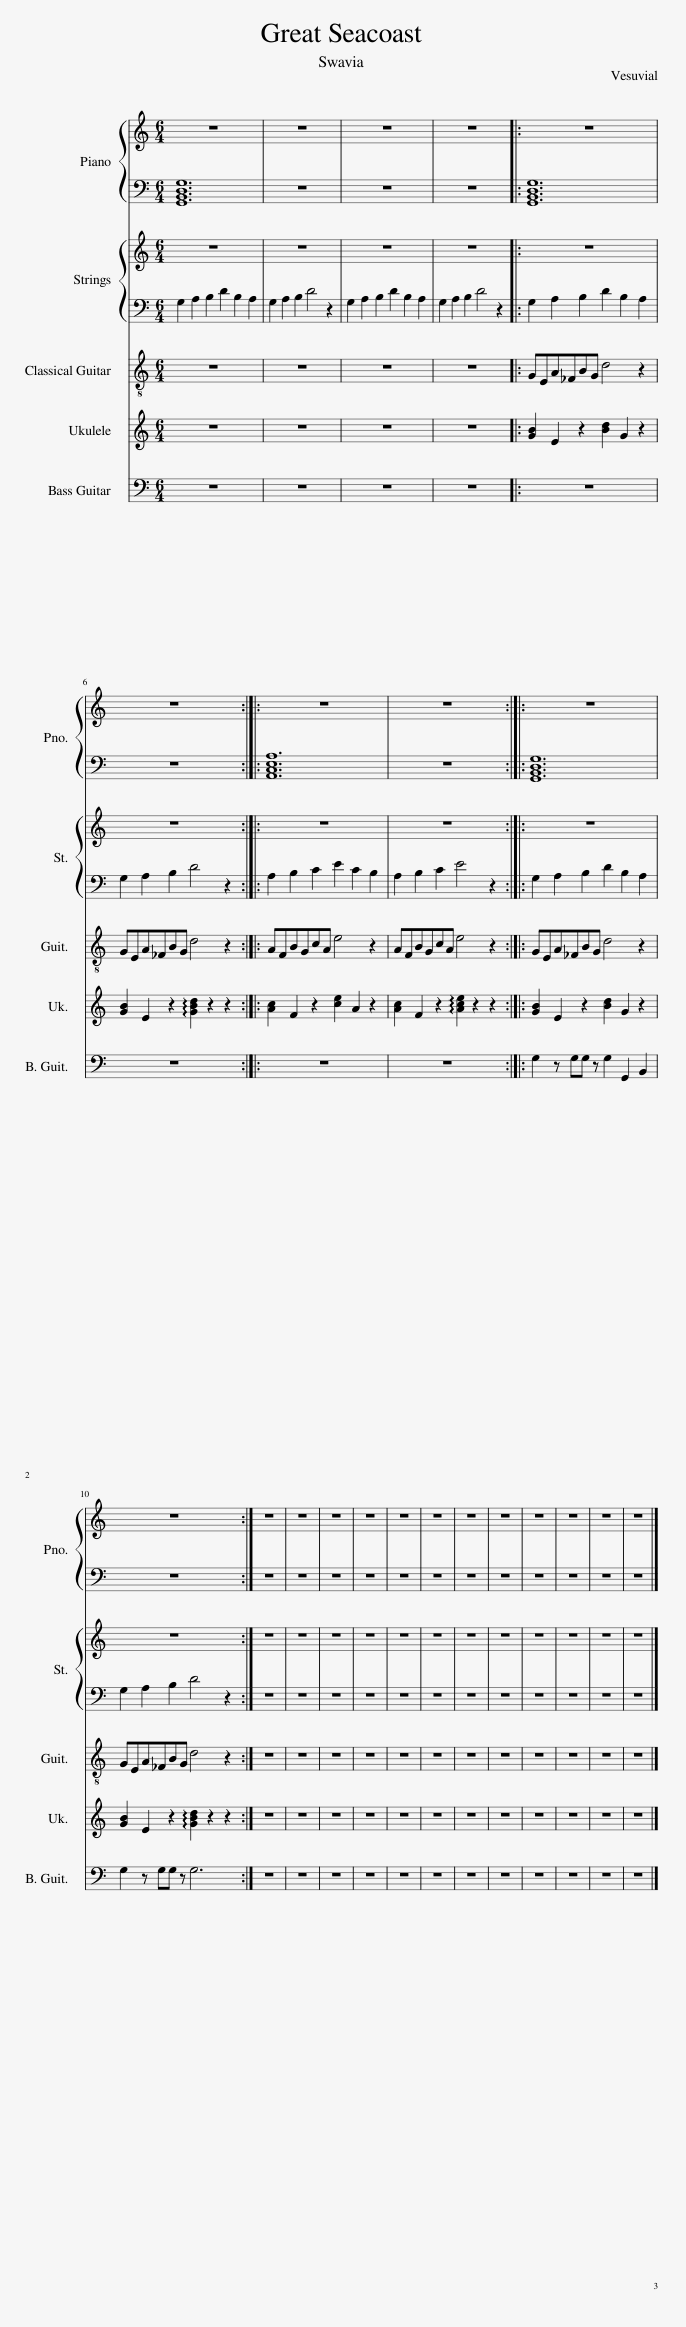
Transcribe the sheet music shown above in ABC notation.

X:1
%%score 1 2 3 4 5
L:1/8
M:6/4
I:linebreak $
K:C
V:1 bass
V:2 bass
V:3 treble-8
V:4 treble
V:5 bass transpose=-12
V:1
 [G,,B,,D,G,]12 | z12 | z12 | z12 |: [G,,B,,D,G,]12 |$ %5
 z12 :: [A,,C,E,A,]12 | z12 :: [G,,B,,D,G,]12 |$ z12 :| %10
 z12 | z12 | z12 | z12 | z12 | %15
 z12 | z12 | z12 | z12 | z12 | %20
 z12 | z12 |] %22
V:2
 G,2 A,2 B,2 D2 B,2 A,2 | G,2 A,2 B,2 D4 z2 | G,2 A,2 B,2 D2 B,2 A,2 | G,2 A,2 B,2 D4 z2 |: G,2 A,2 B,2 D2 B,2 A,2 |$ %5
 G,2 A,2 B,2 D4 z2 :: A,2 B,2 C2 E2 C2 B,2 | A,2 B,2 C2 E4 z2 :: G,2 A,2 B,2 D2 B,2 A,2 |$ G,2 A,2 B,2 D4 z2 :| %10
 z12 | z12 | z12 | z12 | z12 | %15
 z12 | z12 | z12 | z12 | z12 | %20
 z12 | z12 |] %22
V:3
 z12 | z12 | z12 | z12 |: GEA_FBG d4 z2 |$ %5
 GEA_FBG d4 z2 :: AFBGcA e4 z2 | AFBGcA e4 z2 :: GEA_FBG d4 z2 |$ GEA_FBG d4 z2 :| %10
 z12 | z12 | z12 | z12 | z12 | %15
 z12 | z12 | z12 | z12 | z12 | %20
 z12 | z12 |] %22
V:4
 z12 | z12 | z12 | z12 |: [GB]2 E2 z2 [Bd]2 G2 z2 |$ %5
 [GB]2 E2 z2 !arpeggio![GBd]2 z2 z2 :: [Ac]2 F2 z2 [ce]2 A2 z2 | [Ac]2 F2 z2 !arpeggio![Ace]2 z2 z2 :: [GB]2 E2 z2 [Bd]2 G2 z2 |$ [GB]2 E2 z2 !arpeggio![GBd]2 z2 z2 :| %10
 z12 | z12 | z12 | z12 | z12 | %15
 z12 | z12 | z12 | z12 | z12 | %20
 z12 | z12 |] %22
V:5
 z12 | z12 | z12 | z12 |: z12 |$ %5
 z12 :: z12 | z12 :: G,2 z G,G, z G,2 G,,2 B,,2 |$ G,2 z G,G, z G,6 :| %10
 z12 | z12 | z12 | z12 | z12 | %15
 z12 | z12 | z12 | z12 | z12 | %20
 z12 | z12 |] %22
